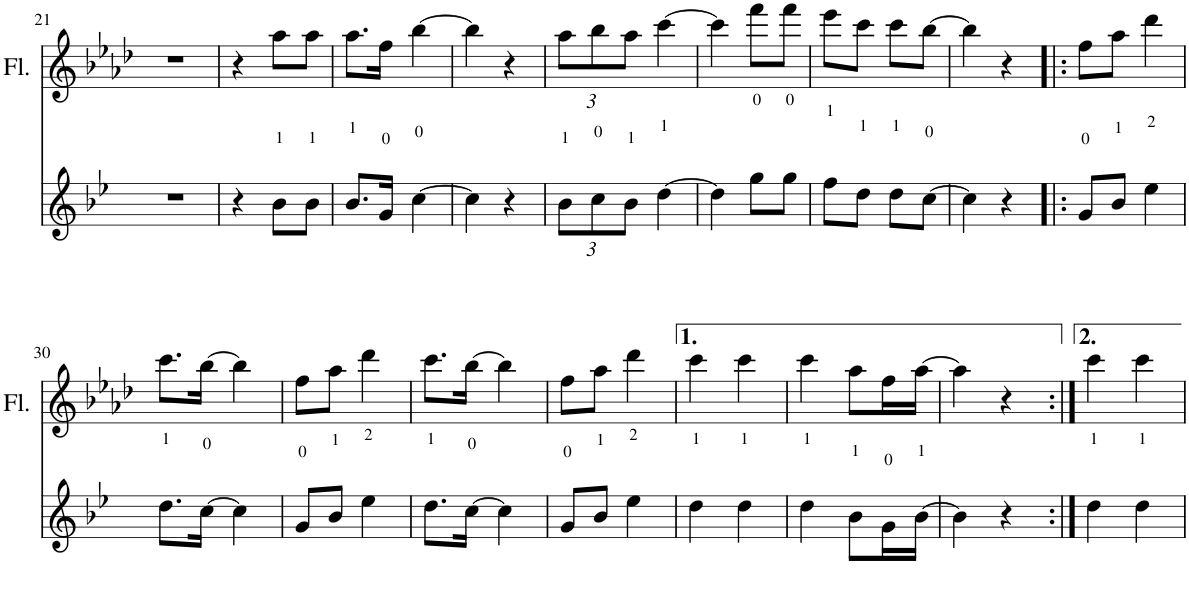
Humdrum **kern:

**kern	**dynam	**kern	**kern	**dynam	**kern	**dynam	**kern
*part5	*part5	*part4	*part3	*part3	*part2	*part2	*part1
*staff5	*staff5	*staff4	*staff3	*staff3	*staff2	*staff2	*staff1
*I"Trombone	*	*I"Bb Trompete	*I"Saxofone Tenor	*	*I"Saxofone Alto	*	*I"Flauta Transversal
*I'Tbn.	*	*I'Tpt	*I'Sax. Tn.	*	*	*	*I'Fl.
!!LO:PB:g=z
*clefF4	*	*clefG2	*clefG2	*	*clefG2	*	*clefG2
*	*	*Trd1c2	*Trd8c14	*	*Trd5c9	*	*
*k[b-e-a-d-]	*	*k[b-e-]	*k[b-e-]	*	*k[b-]	*	*k[b-e-a-d-]
*M2/4	*	*M2/4	*M2/4	*	*M2/4	*	*M2/4
=21	=21	=21	=21	=21	=21	=21	=21
2r	.	2r	2r	.	2r	.	2r
=22	=22	=22	=22	=22	=22	=22	=22
!	!LO:DY:b	!	!	!LO:DY:b	!	!LO:DY:b	!
4r	mf	4r	4r	mf	4r	mf	4r
8A-\L	.	8b-\L	8b-\L	.	8ff\L	.	8aa-\L
8A-\J	.	8b-\J	8b-\J	.	8ff\J	.	8aa-\J
=23	=23	=23	=23	=23	=23	=23	=23
8.A-\L	.	8.b-/L	8.b-/L	.	8.ff\L	.	8.aa-\L
16F\Jk	.	16g/Jk	16g/Jk	.	16dd\Jk	.	16ff\Jk
[4B-	.	[4cc\	[4cc	.	[4gg	.	[4bb-\
=24	=24	=24	=24	=24	=24	=24	=24
4B-]	.	4cc\]	4cc]	.	4gg]	.	4bb-\]
4r	.	4r	4r	.	4r	.	4r
=25	=25	=25	=25	=25	=25	=25	=25
*Xbrackettup	*	*Xbrackettup	*Xbrackettup	*	*Xbrackettup	*	*Xbrackettup
12A-\L	.	12b-\L	12b-\L	.	12ff\L	.	12aa-\L
12B-\	.	12cc\	12cc\	.	12gg\	.	12bb-\
12A-\J	.	12b-\J	12b-\J	.	12ff\J	.	12aa-\J
[4c	.	[4dd\	[4dd	.	[4aa	.	[4ccc\
=26	=26	=26	=26	=26	=26	=26	=26
4c]	.	4dd\]	4dd]	.	4aa]	.	4ccc\]
8f\L	.	8gg\L	8gg\L	.	8ddd\L	.	8fff\L
8f\J	.	8gg\J	8gg\J	.	8ddd\J	.	8fff\J
=27	=27	=27	=27	=27	=27	=27	=27
8e-\L	.	8ff\L	8ff\L	.	8ccc\L	.	8eee-\L
8c\J	.	8dd\J	8dd\J	.	8aa\J	.	8ccc\J
8c\L	.	8dd\L	8dd\L	.	8aa\L	.	8ccc\L
[8B-\J	.	[8cc\J	[8cc\J	.	[8gg\J	.	[8bb-\J
=28	=28	=28	=28	=28	=28	=28	=28
4B-]	.	4cc\]	4cc]	.	4gg]	.	4bb-\]
4r	.	4r	4r	.	4r	.	4r
=29!|:	=29!|:	=29!|:	=29!|:	=29!|:	=29!|:	=29!|:	=29!|:
8F\L	.	8g/L	8g/L	.	8dd\L	.	8ff\L
8A-\J	.	8b-/J	8b-/J	.	8ff\J	.	8aa-\J
4d-	.	4ee-\	4ee-	.	4bb-	.	4ddd-\
!!LO:LB:g=z
=30	=30	=30	=30	=30	=30	=30	=30
8.c\L	.	8.dd\L	8.dd\L	.	8.aa\L	.	8.ccc\L
[16B-\Jk	.	[16cc\Jk	[16cc\Jk	.	[16gg\Jk	.	[16bb-\Jk
4B-]	.	4cc\]	4cc]	.	4gg]	.	4bb-\]
=31	=31	=31	=31	=31	=31	=31	=31
8F\L	.	8g/L	8g/L	.	8dd\L	.	8ff\L
8A-\J	.	8b-/J	8b-/J	.	8ff\J	.	8aa-\J
4d-	.	4ee-\	4ee-	.	4bb-	.	4ddd-\
=32	=32	=32	=32	=32	=32	=32	=32
8.c\L	.	8.dd\L	8.dd\L	.	8.aa\L	.	8.ccc\L
[16B-\Jk	.	[16cc\Jk	[16cc\Jk	.	[16gg\Jk	.	[16bb-\Jk
4B-]	.	4cc\]	4cc]	.	4gg]	.	4bb-\]
=33	=33	=33	=33	=33	=33	=33	=33
8F\L	.	8g/L	8g/L	.	8dd\L	.	8ff\L
8A-\J	.	8b-/J	8b-/J	.	8ff\J	.	8aa-\J
4d-	.	4ee-\	4ee-	.	4bb-	.	4ddd-\
=34	=34	=34	=34	=34	=34	=34	=34
4c	.	4dd\	4dd	.	4aa	.	4ccc\
4c	.	4dd\	4dd	.	4aa	.	4ccc\
=35	=35	=35	=35	=35	=35	=35	=35
4c	.	4dd\	4dd	.	4aa	.	4ccc\
8A-\L	.	8b-\L	8b-\L	.	8ff\L	.	8aa-\L
16F\L	.	16g\L	16g\L	.	16dd\L	.	16ff\L
[16A-\JJ	.	[16b-\JJ	[16b-\JJ	.	[16ff\JJ	.	[16aa-\JJ
=36	=36	=36	=36	=36	=36	=36	=36
4A-]	.	4b-\]	4b-]	.	4ff]	.	4aa-\]
4r	.	4r	4r	.	4r	.	4r
=37:|!	=37:|!	=37:|!	=37:|!	=37:|!	=37:|!	=37:|!	=37:|!
4c	.	4dd\	4dd	.	4aa	.	4ccc\
4c	.	4dd\	4dd	.	4aa	.	4ccc\
=	=	=	=	=	=	=	=
*-	*-	*-	*-	*-	*-	*-	*-
